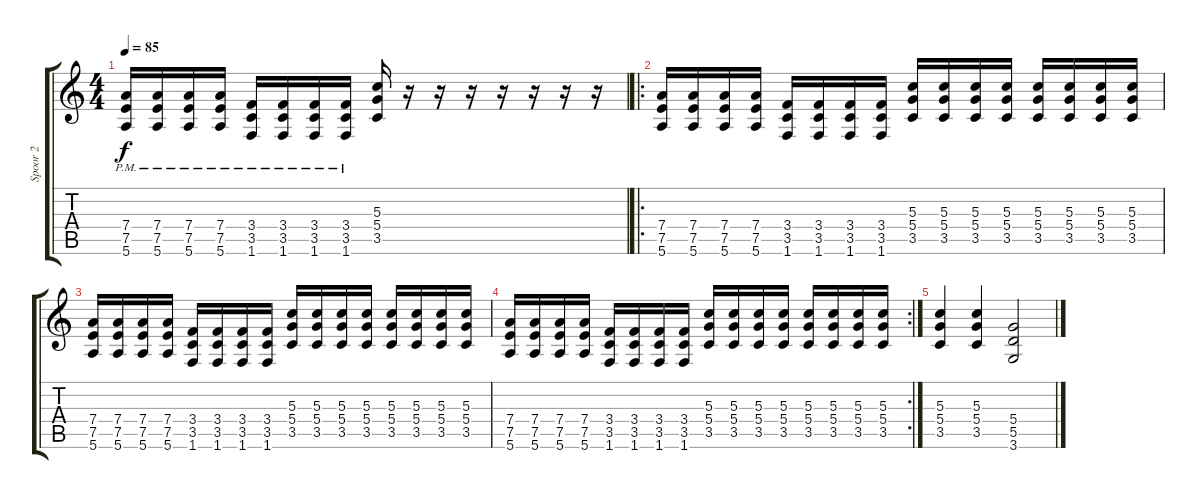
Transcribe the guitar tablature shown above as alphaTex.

\track ("Spoor 2" "Spoor 2") {instrument distortionguitar}
\staff {score tabs}
\tuning (E4 B3 G3 D3 A2 E2) {hide}
\ts (4 4)
\tempo 85
\clef g2
\ks c
(7.4{pm} 7.5{pm} 5.6{pm}).16{dy f} (7.4{pm} 7.5{pm} 5.6{pm}).16 (7.4{pm} 7.5{pm} 5.6{pm}).16 (7.4{pm} 7.5{pm} 5.6{pm}).16 (3.4{pm} 3.5{pm} 1.6{pm}).16 (3.4{pm} 3.5{pm} 1.6{pm}).16 (3.4{pm} 3.5{pm} 1.6{pm}).16 (3.4{pm} 3.5{pm} 1.6{pm}).16 (5.3 5.4 3.5).16 r.16 r.16 r.16 r.16 r.16 r.16 r.16 |
\ro
(7.4 7.5 5.6).16 (7.4 7.5 5.6).16 (7.4 7.5 5.6).16 (7.4 7.5 5.6).16 (3.4 3.5 1.6).16 (3.4 3.5 1.6).16 (3.4 3.5 1.6).16 (3.4 3.5 1.6).16 (5.3 5.4 3.5).16 (5.3 5.4 3.5).16 (5.3 5.4 3.5).16 (5.3 5.4 3.5).16 (5.3 5.4 3.5).16 (5.3 5.4 3.5).16 (5.3 5.4 3.5).16 (5.3 5.4 3.5).16 |
(7.4 7.5 5.6).16 (7.4 7.5 5.6).16 (7.4 7.5 5.6).16 (7.4 7.5 5.6).16 (3.4 3.5 1.6).16 (3.4 3.5 1.6).16 (3.4 3.5 1.6).16 (3.4 3.5 1.6).16 (5.3 5.4 3.5).16 (5.3 5.4 3.5).16 (5.3 5.4 3.5).16 (5.3 5.4 3.5).16 (5.3 5.4 3.5).16 (5.3 5.4 3.5).16 (5.3 5.4 3.5).16 (5.3 5.4 3.5).16 |
\rc 2
(7.4 7.5 5.6).16 (7.4 7.5 5.6).16 (7.4 7.5 5.6).16 (7.4 7.5 5.6).16 (3.4 3.5 1.6).16 (3.4 3.5 1.6).16 (3.4 3.5 1.6).16 (3.4 3.5 1.6).16 (5.3 5.4 3.5).16 (5.3 5.4 3.5).16 (5.3 5.4 3.5).16 (5.3 5.4 3.5).16 (5.3 5.4 3.5).16 (5.3 5.4 3.5).16 (5.3 5.4 3.5).16 (5.3 5.4 3.5).16 |
(5.3 5.4 3.5).4 (5.3 5.4 3.5).4 (5.4 5.5 3.6).2
